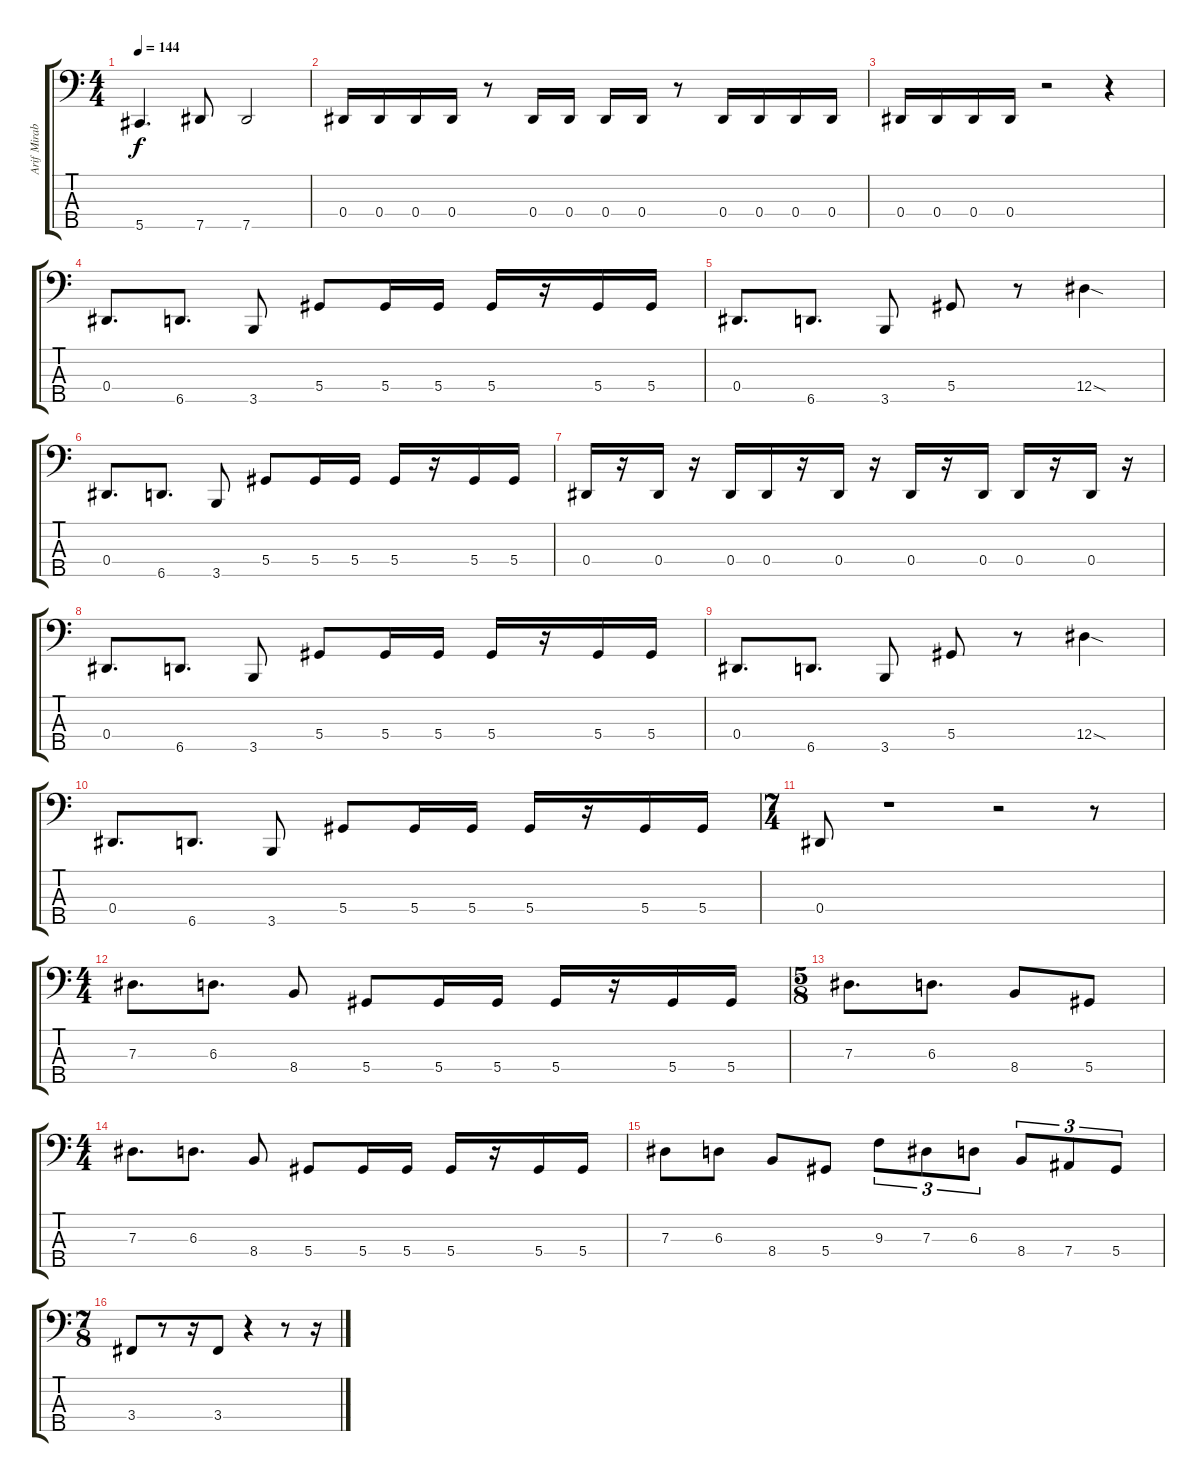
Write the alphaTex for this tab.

\track ("Arif Mirabdolbaghi" "Arif Mirab") {solo instrument electricbassfinger}
\staff {score tabs}
\tuning (Gb2 Db2 Ab1 Eb1 Ab0) {hide}
\ts (4 4)
\tempo 144
\clef f4
\ks c
5.5.4{d dy f} 7.5.8 7.5.2 |
0.4.16 0.4.16 0.4.16 0.4.16 r.8 0.4.16 0.4.16 0.4.16 0.4.16 r.8 0.4.16 0.4.16 0.4.16 0.4.16 |
0.4.16 0.4.16 0.4.16 0.4.16 r.2 r.4 |
0.4.8{d} 6.5.8{d} 3.5.8 5.4.8 5.4.16 5.4.16 5.4.16 r.16 5.4.16 5.4.16 |
0.4.8{d} 6.5.8{d} 3.5.8 5.4.8 r.8 12.4{sod}.4 |
0.4.8{d} 6.5.8{d} 3.5.8 5.4.8 5.4.16 5.4.16 5.4.16 r.16 5.4.16 5.4.16 |
0.4.16 r.16 0.4.16 r.16 0.4.16 0.4.16 r.16 0.4.16 r.16 0.4.16 r.16 0.4.16 0.4.16 r.16 0.4.16 r.16 |
0.4.8{d} 6.5.8{d} 3.5.8 5.4.8 5.4.16 5.4.16 5.4.16 r.16 5.4.16 5.4.16 |
0.4.8{d} 6.5.8{d} 3.5.8 5.4.8 r.8 12.4{sod}.4 |
0.4.8{d} 6.5.8{d} 3.5.8 5.4.8 5.4.16 5.4.16 5.4.16 r.16 5.4.16 5.4.16 |
\ts (7 4)
0.4.8 r.1 r.2 r.8 |
\ts (4 4)
7.3.8{d} 6.3.8{d} 8.4.8 5.4.8 5.4.16 5.4.16 5.4.16 r.16 5.4.16 5.4.16 |
\ts (5 8)
7.3.8{d} 6.3.8{d} 8.4.8 5.4.8 |
\ts (4 4)
7.3.8{d} 6.3.8{d} 8.4.8 5.4.8 5.4.16 5.4.16 5.4.16 r.16 5.4.16 5.4.16 |
7.3.8 6.3.8 8.4.8 5.4.8 9.3.8{tu (3 2)} 7.3.8{tu (3 2)} 6.3.8{tu (3 2)} 8.4.8{tu (3 2)} 7.4.8{tu (3 2)} 5.4.8{tu (3 2)} |
\ts (7 8)
3.4.8 r.8 r.16 3.4.8 r.4 r.8 r.16
